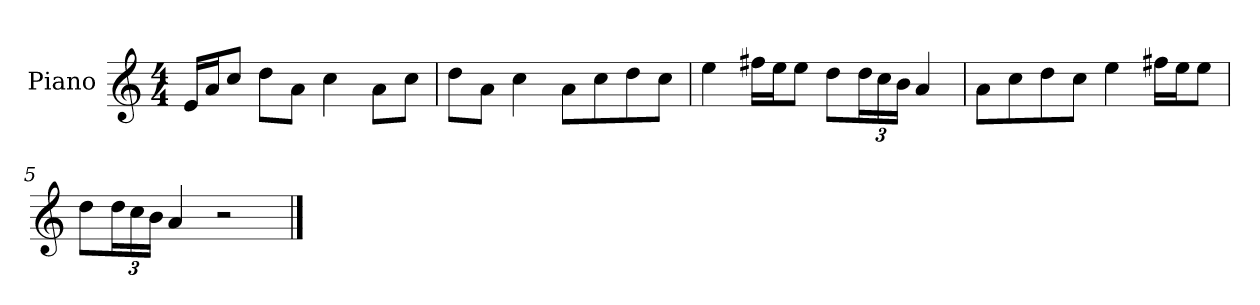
**kern
*part1
*staff1
*I"Piano
*I'P-no
*clefG2
*k[]
*M4/4
*MM90
=1
16e/LL
16a/J
8cc/J
8dd\L
8a\J
4cc\
8a\L
8cc\J
=2
8dd\L
8a\J
4cc\
8a\L
8cc\
8dd\
8cc\J
=3
4ee\
16ff#X\LL
16ee\J
8ee\J
8dd\L
*Xbrackettup
24dd\L
24cc\
24b\JJ
4a/
=4
8a\L
8cc\
8dd\
8cc\J
4ee\
16ff#X\LL
16ee\J
8ee\J
=5
8dd\L
24dd\L
24cc\
24b\JJ
4a/
2r
==
*-
